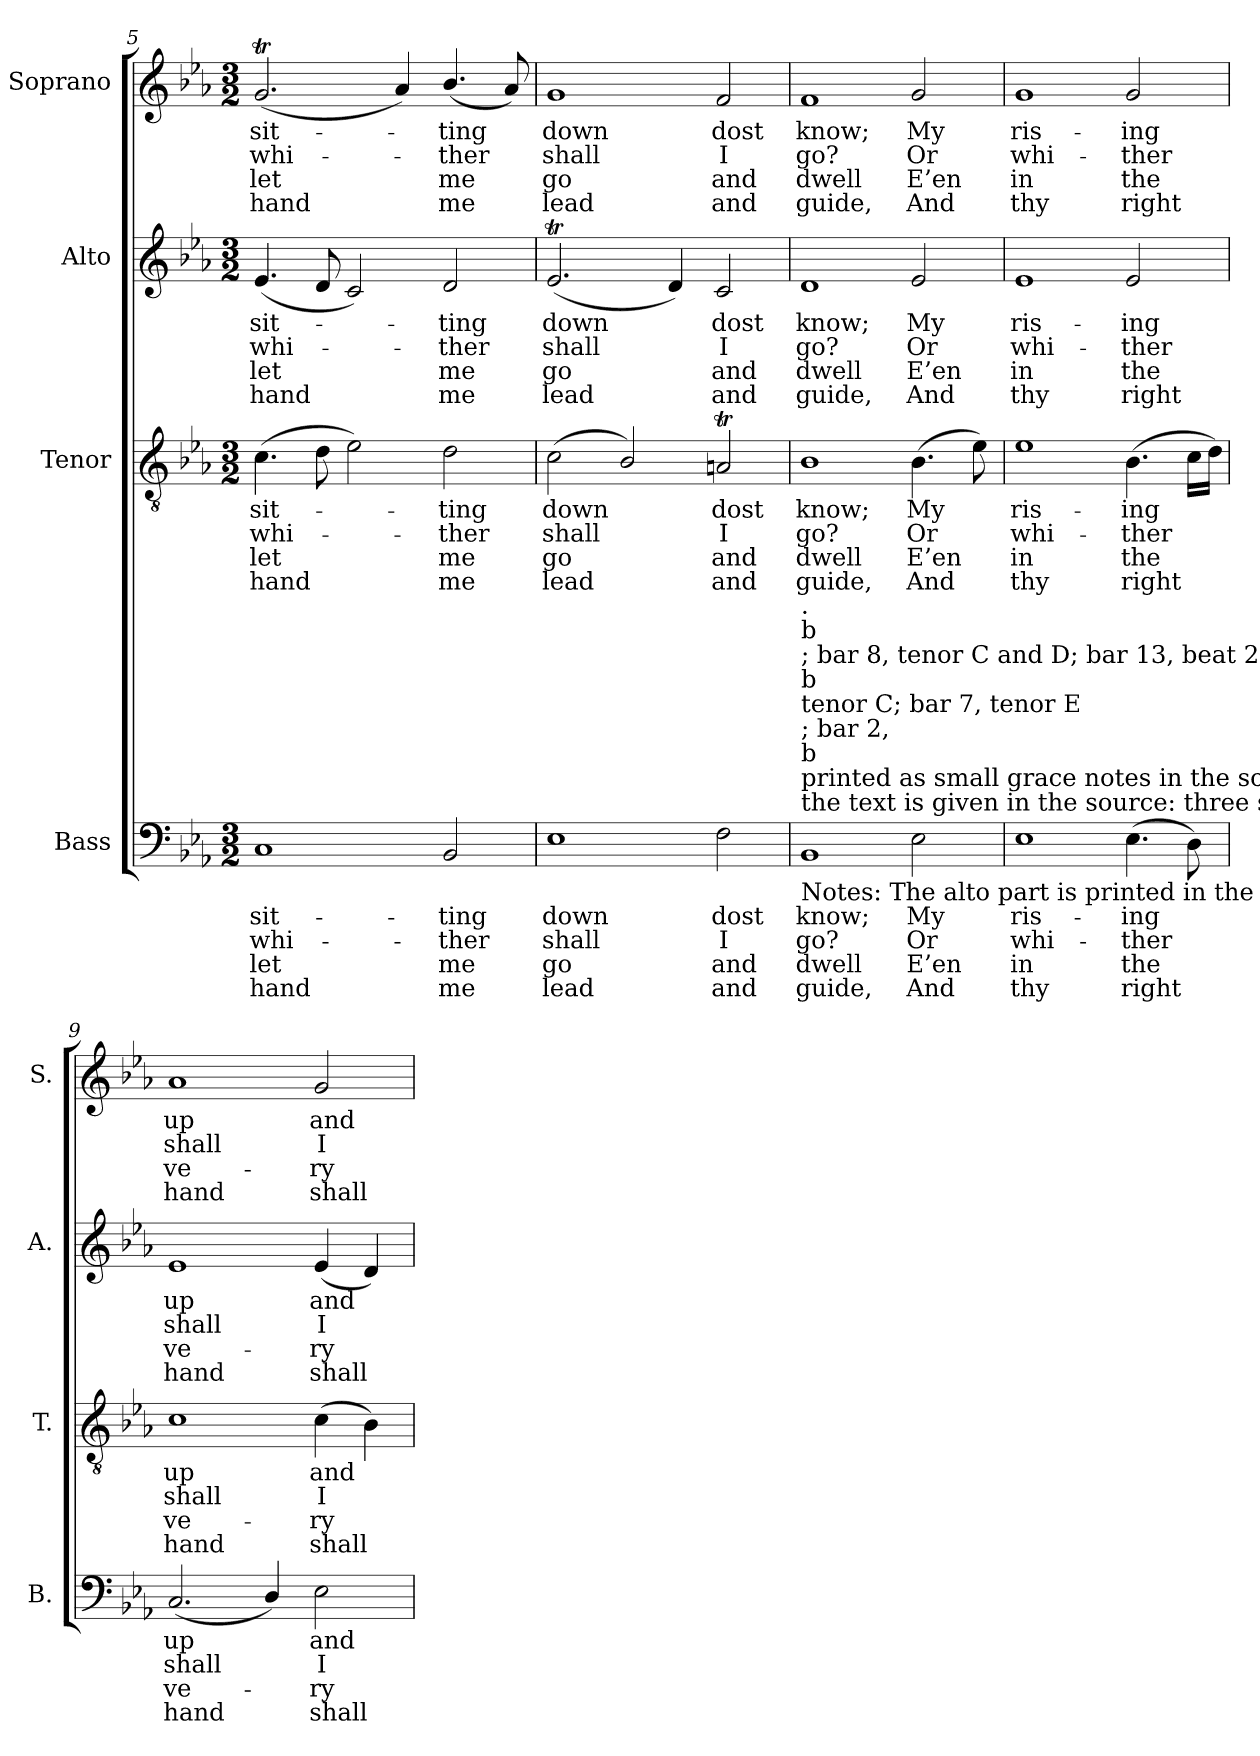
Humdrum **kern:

**kern	**text	**text	**text	**text	**kern	**text	**text	**text	**text	**kern	**text	**text	**text	**text	**kern	**text	**text	**text	**text
*part4	*part4	*part4	*part4	*part4	*part3	*part3	*part3	*part3	*part3	*part2	*part2	*part2	*part2	*part2	*part1	*part1	*part1	*part1	*part1
*staff4	*staff4	*staff4	*staff4	*staff4	*staff3	*staff3	*staff3	*staff3	*staff3	*staff2	*staff2	*staff2	*staff2	*staff2	*staff1	*staff1	*staff1	*staff1	*staff1
*I"Bass	*	*	*	*	*I"Tenor	*	*	*	*	*I"Alto	*	*	*	*	*I"Soprano	*	*	*	*
*I'B.	*	*	*	*	*I'T.	*	*	*	*	*I'A.	*	*	*	*	*I'S.	*	*	*	*
*clefF4	*	*	*	*	*clefGv2	*	*	*	*	*clefG2	*	*	*	*	*clefG2	*	*	*	*
*	*	*	*	*	*ITrd7c12	*	*	*	*	*	*	*	*	*	*	*	*	*	*
*k[b-e-a-]	*	*	*	*	*k[b-e-a-]	*	*	*	*	*k[b-e-a-]	*	*	*	*	*k[b-e-a-]	*	*	*	*
*E-:	*	*	*	*	*E-:	*	*	*	*	*E-:	*	*	*	*	*E-:	*	*	*	*
*M3/2	*	*	*	*	*M3/2	*	*	*	*	*M3/2	*	*	*	*	*M3/2	*	*	*	*
=5	=5	=5	=5	=5	=5	=5	=5	=5	=5	=5	=5	=5	=5	=5	=5	=5	=5	=5	=5
!	!LO:LY:b:color=#000000	!LO:LY:b:color=#000000	!LO:LY:b:color=#000000	!LO:LY:b:color=#000000	!	!	!	!	!	!	!	!	!	!	!	!	!	!	!
!	!	!	!	!	!	!LO:LY:b:color=#000000	!LO:LY:b:color=#000000	!LO:LY:b:color=#000000	!LO:LY:b:color=#000000	!	!	!	!	!	!	!	!	!	!
!	!	!	!	!	!	!	!	!	!	!	!LO:LY:b:color=#000000	!LO:LY:b:color=#000000	!LO:LY:b:color=#000000	!LO:LY:b:color=#000000	!	!	!	!	!
!	!	!	!	!	!	!	!	!	!	!	!	!	!	!	!	!LO:LY:b:color=#000000	!LO:LY:b:color=#000000	!LO:LY:b:color=#000000	!LO:LY:b:color=#000000
1Ci	sit-	whi-	let	hand	(4.Ci\	sit-	whi-	let	hand	(4.e-i/	sit-	whi-	let	hand	(2.gti/	sit-	whi-	let	hand
.	.	.	.	.	8Di\	.	.	.	.	8di/	.	.	.	.	.	.	.	.	.
.	.	.	.	.	2E-i\)	.	.	.	.	2ci/)	.	.	.	.	.	.	.	.	.
.	.	.	.	.	.	.	.	.	.	.	.	.	.	.	4a-i/)	.	.	.	.
!	!LO:LY:b:color=#000000	!LO:LY:b:color=#000000	!LO:LY:b:color=#000000	!LO:LY:b:color=#000000	!	!	!	!	!	!	!	!	!	!	!	!	!	!	!
!	!	!	!	!	!	!LO:LY:b:color=#000000	!LO:LY:b:color=#000000	!LO:LY:b:color=#000000	!LO:LY:b:color=#000000	!	!	!	!	!	!	!	!	!	!
!	!	!	!	!	!	!	!	!	!	!	!LO:LY:b:color=#000000	!LO:LY:b:color=#000000	!LO:LY:b:color=#000000	!LO:LY:b:color=#000000	!	!	!	!	!
!	!	!	!	!	!	!	!	!	!	!	!	!	!	!	!	!LO:LY:b:color=#000000	!LO:LY:b:color=#000000	!LO:LY:b:color=#000000	!LO:LY:b:color=#000000
2BB-i/	-ting	-ther	me	me	2Di\	-ting	-ther	me	me	2di/	-ting	-ther	me	me	(4.b-i/	-ting	-ther	me	me
.	.	.	.	.	.	.	.	.	.	.	.	.	.	.	8a-i/)	.	.	.	.
=6	=6	=6	=6	=6	=6	=6	=6	=6	=6	=6	=6	=6	=6	=6	=6	=6	=6	=6	=6
!	!LO:LY:b:color=#000000	!LO:LY:b:color=#000000	!LO:LY:b:color=#000000	!LO:LY:b:color=#000000	!	!	!	!	!	!	!	!	!	!	!	!	!	!	!
!	!	!	!	!	!	!LO:LY:b:color=#000000	!LO:LY:b:color=#000000	!LO:LY:b:color=#000000	!LO:LY:b:color=#000000	!	!	!	!	!	!	!	!	!	!
!	!	!	!	!	!	!	!	!	!	!	!LO:LY:b:color=#000000	!LO:LY:b:color=#000000	!LO:LY:b:color=#000000	!LO:LY:b:color=#000000	!	!	!	!	!
!	!	!	!	!	!	!	!	!	!	!	!	!	!	!	!	!LO:LY:b:color=#000000	!LO:LY:b:color=#000000	!LO:LY:b:color=#000000	!LO:LY:b:color=#000000
1E-i	down	shall	go	lead	(2Ci\	down	shall	go	lead	(2.e-Ti/	down	shall	go	lead	1gi	down	shall	go	lead
.	.	.	.	.	2BB-i/)	.	.	.	.	.	.	.	.	.	.	.	.	.	.
.	.	.	.	.	.	.	.	.	.	4di/)	.	.	.	.	.	.	.	.	.
!	!LO:LY:b:color=#000000	!LO:LY:b:color=#000000	!LO:LY:b:color=#000000	!LO:LY:b:color=#000000	!	!	!	!	!	!	!	!	!	!	!	!	!	!	!
!	!	!	!	!	!	!LO:LY:b:color=#000000	!LO:LY:b:color=#000000	!LO:LY:b:color=#000000	!LO:LY:b:color=#000000	!	!	!	!	!	!	!	!	!	!
!	!	!	!	!	!	!	!	!	!	!	!LO:LY:b:color=#000000	!LO:LY:b:color=#000000	!LO:LY:b:color=#000000	!LO:LY:b:color=#000000	!	!	!	!	!
!	!	!	!	!	!	!	!	!	!	!	!	!	!	!	!	!LO:LY:b:color=#000000	!LO:LY:b:color=#000000	!LO:LY:b:color=#000000	!LO:LY:b:color=#000000
2Fi\	dost	I	and	and	2AAnti/	dost	I	and	and	2ci/	dost	I	and	and	2fi/	dost	I	and	and
!!LO:LB:g=z
=7	=7	=7	=7	=7	=7	=7	=7	=7	=7	=7	=7	=7	=7	=7	=7	=7	=7	=7	=7
!	!LO:LY:b:color=#000000	!LO:LY:b:color=#000000	!LO:LY:b:color=#000000	!LO:LY:b:color=#000000	!	!	!	!	!	!	!	!	!	!	!	!	!	!	!
!	!	!	!	!	!	!LO:LY:b:color=#000000	!LO:LY:b:color=#000000	!LO:LY:b:color=#000000	!LO:LY:b:color=#000000	!	!	!	!	!	!	!	!	!	!
!	!	!	!	!	!	!	!	!	!	!	!LO:LY:b:color=#000000	!LO:LY:b:color=#000000	!LO:LY:b:color=#000000	!LO:LY:b:color=#000000	!	!	!	!	!
!LO:TX:b:t=Notes&colon; The alto part is printed in the source in the treble clef, an octave above sounding pitch. The first verse only of	!	!	!	!	!	!	!	!	!	!	!	!	!	!	!	!	!	!	!
!LO:TX:t=the text is given in the source&colon; three subsequent verses have been underlaid editorially. The following notes are	!	!	!	!	!	!	!	!	!	!	!	!	!	!	!	!	!	!	!
!LO:TX:t=printed as small grace notes in the source, and have been written out editorially&colon; bar 1, soprano D and E	!	!	!	!	!	!	!	!	!	!	!	!	!	!	!	!	!	!	!
!LO:TX:t=b	!	!	!	!	!	!	!	!	!	!	!	!	!	!	!	!	!	!	!
!LO:TX:t=; bar 2,	!	!	!	!	!	!	!	!	!	!	!	!	!	!	!	!	!	!	!
!LO:TX:t=tenor C; bar 7, tenor E	!	!	!	!	!	!	!	!	!	!	!	!	!	!	!	!	!	!	!
!LO:TX:t=b	!	!	!	!	!	!	!	!	!	!	!	!	!	!	!	!	!	!	!
!LO:TX:t=; bar 8, tenor C and D; bar 13, beat 2, alto E	!	!	!	!	!	!	!	!	!	!	!	!	!	!	!	!	!	!	!
!LO:TX:t=b	!	!	!	!	!	!	!	!	!	!	!	!	!	!	!	!	!	!	!
!LO:TX:t=.	!	!	!	!	!	!	!	!	!	!	!	!	!	!	!	!	!	!	!
!	!	!	!	!	!	!	!	!	!	!	!	!	!	!	!	!LO:LY:b:color=#000000	!LO:LY:b:color=#000000	!LO:LY:b:color=#000000	!LO:LY:b:color=#000000
1BB-i	know;	go?	dwell	guide,	1BB-i	know;	go?	dwell	guide,	1di	know;	go?	dwell	guide,	1fi	know;	go?	dwell	guide,
!	!LO:LY:b:color=#000000	!LO:LY:b:color=#000000	!LO:LY:b:color=#000000	!LO:LY:b:color=#000000	!	!	!	!	!	!	!	!	!	!	!	!	!	!	!
!	!	!	!	!	!	!LO:LY:b:color=#000000	!LO:LY:b:color=#000000	!LO:LY:b:color=#000000	!LO:LY:b:color=#000000	!	!	!	!	!	!	!	!	!	!
!	!	!	!	!	!	!	!	!	!	!	!LO:LY:b:color=#000000	!LO:LY:b:color=#000000	!LO:LY:b:color=#000000	!LO:LY:b:color=#000000	!	!	!	!	!
!	!	!	!	!	!	!	!	!	!	!	!	!	!	!	!	!LO:LY:b:color=#000000	!LO:LY:b:color=#000000	!LO:LY:b:color=#000000	!LO:LY:b:color=#000000
2E-i\	My	Or	E’en	And	(4.BB-i\	My	Or	E’en	And	2e-i/	My	Or	E’en	And	2gi/	My	Or	E’en	And
.	.	.	.	.	8E-i\)	.	.	.	.	.	.	.	.	.	.	.	.	.	.
=8	=8	=8	=8	=8	=8	=8	=8	=8	=8	=8	=8	=8	=8	=8	=8	=8	=8	=8	=8
!	!LO:LY:b:color=#000000	!LO:LY:b:color=#000000	!LO:LY:b:color=#000000	!LO:LY:b:color=#000000	!	!	!	!	!	!	!	!	!	!	!	!	!	!	!
!	!	!	!	!	!	!LO:LY:b:color=#000000	!LO:LY:b:color=#000000	!LO:LY:b:color=#000000	!LO:LY:b:color=#000000	!	!	!	!	!	!	!	!	!	!
!	!	!	!	!	!	!	!	!	!	!	!LO:LY:b:color=#000000	!LO:LY:b:color=#000000	!LO:LY:b:color=#000000	!LO:LY:b:color=#000000	!	!	!	!	!
!	!	!	!	!	!	!	!	!	!	!	!	!	!	!	!	!LO:LY:b:color=#000000	!LO:LY:b:color=#000000	!LO:LY:b:color=#000000	!LO:LY:b:color=#000000
1E-i	ris-	whi-	in	thy	1E-i	ris-	whi-	in	thy	1e-i	ris-	whi-	in	thy	1gi	ris-	whi-	in	thy
!	!LO:LY:b:color=#000000	!LO:LY:b:color=#000000	!LO:LY:b:color=#000000	!LO:LY:b:color=#000000	!	!	!	!	!	!	!	!	!	!	!	!	!	!	!
!	!	!	!	!	!	!LO:LY:b:color=#000000	!LO:LY:b:color=#000000	!LO:LY:b:color=#000000	!LO:LY:b:color=#000000	!	!	!	!	!	!	!	!	!	!
!	!	!	!	!	!	!	!	!	!	!	!LO:LY:b:color=#000000	!LO:LY:b:color=#000000	!LO:LY:b:color=#000000	!LO:LY:b:color=#000000	!	!	!	!	!
!	!	!	!	!	!	!	!	!	!	!	!	!	!	!	!	!LO:LY:b:color=#000000	!LO:LY:b:color=#000000	!LO:LY:b:color=#000000	!LO:LY:b:color=#000000
(4.E-i\	-ing	-ther	the	right	(4.BB-i\	-ing	-ther	the	right	2e-i/	-ing	-ther	the	right	2gi/	-ing	-ther	the	right
8Di\)	.	.	.	.	16Ci\LL	.	.	.	.	.	.	.	.	.	.	.	.	.	.
.	.	.	.	.	16Di\JJ)	.	.	.	.	.	.	.	.	.	.	.	.	.	.
=9	=9	=9	=9	=9	=9	=9	=9	=9	=9	=9	=9	=9	=9	=9	=9	=9	=9	=9	=9
!	!LO:LY:b:color=#000000	!LO:LY:b:color=#000000	!LO:LY:b:color=#000000	!LO:LY:b:color=#000000	!	!	!	!	!	!	!	!	!	!	!	!	!	!	!
!	!	!	!	!	!	!LO:LY:b:color=#000000	!LO:LY:b:color=#000000	!LO:LY:b:color=#000000	!LO:LY:b:color=#000000	!	!	!	!	!	!	!	!	!	!
!	!	!	!	!	!	!	!	!	!	!	!LO:LY:b:color=#000000	!LO:LY:b:color=#000000	!LO:LY:b:color=#000000	!LO:LY:b:color=#000000	!	!	!	!	!
!	!	!	!	!	!	!	!	!	!	!	!	!	!	!	!	!LO:LY:b:color=#000000	!LO:LY:b:color=#000000	!LO:LY:b:color=#000000	!LO:LY:b:color=#000000
(2.Ci/	up	shall	ve-	-hand	1Ci	up	shall	ve-	-hand	1e-i	up	shall	ve-	-hand	1a-i	up	shall	ve-	-hand
4Di/)	.	.	.	.	.	.	.	.	.	.	.	.	.	.	.	.	.	.	.
!	!LO:LY:b:color=#000000	!LO:LY:b:color=#000000	!LO:LY:b:color=#000000	!LO:LY:b:color=#000000	!	!	!	!	!	!	!	!	!	!	!	!	!	!	!
!	!	!	!	!	!	!LO:LY:b:color=#000000	!LO:LY:b:color=#000000	!LO:LY:b:color=#000000	!LO:LY:b:color=#000000	!	!	!	!	!	!	!	!	!	!
!	!	!	!	!	!	!	!	!	!	!	!LO:LY:b:color=#000000	!LO:LY:b:color=#000000	!LO:LY:b:color=#000000	!LO:LY:b:color=#000000	!	!	!	!	!
!	!	!	!	!	!	!	!	!	!	!	!	!	!	!	!	!LO:LY:b:color=#000000	!LO:LY:b:color=#000000	!LO:LY:b:color=#000000	!LO:LY:b:color=#000000
2E-i\	and	I	ry	shall	(4Ci\	and	I	ry	shall	(4e-i/	and	I	ry	shall	2gi/	and	I	ry	shall
.	.	.	.	.	4BB-i\)	.	.	.	.	4di/)	.	.	.	.	.	.	.	.	.
=	=	=	=	=	=	=	=	=	=	=	=	=	=	=	=	=	=	=	=
*-	*-	*-	*-	*-	*-	*-	*-	*-	*-	*-	*-	*-	*-	*-	*-	*-	*-	*-	*-
